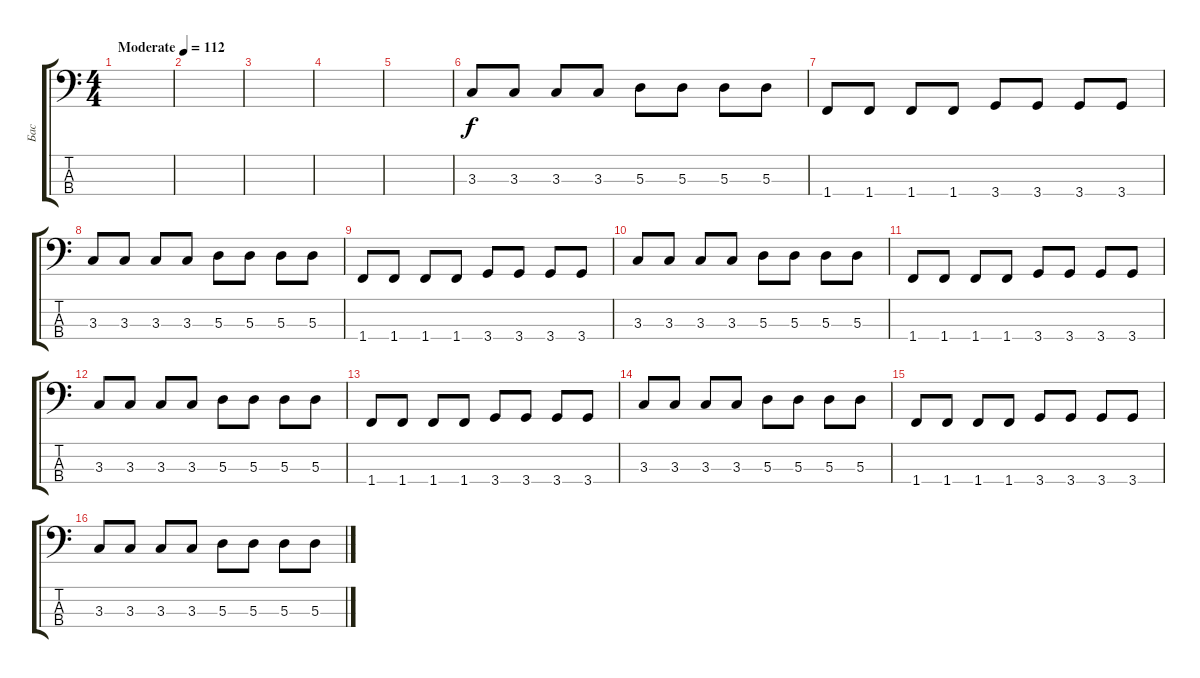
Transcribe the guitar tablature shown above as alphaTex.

\track ("Бас" "Бас") {instrument electricbassfinger}
\staff {score tabs}
\tuning (G2 D2 A1 E1) {hide}
\ts (4 4)
\tempo (112 "Moderate")
\clef f4
\ks c
|
|
|
|
|
3.3.8 3.3.8 3.3.8 3.3.8 5.3.8 5.3.8 5.3.8 5.3.8 |
1.4.8 1.4.8 1.4.8 1.4.8 3.4.8 3.4.8 3.4.8 3.4.8 |
3.3.8 3.3.8 3.3.8 3.3.8 5.3.8 5.3.8 5.3.8 5.3.8 |
1.4.8 1.4.8 1.4.8 1.4.8 3.4.8 3.4.8 3.4.8 3.4.8 |
3.3.8 3.3.8 3.3.8 3.3.8 5.3.8 5.3.8 5.3.8 5.3.8 |
1.4.8 1.4.8 1.4.8 1.4.8 3.4.8 3.4.8 3.4.8 3.4.8 |
3.3.8 3.3.8 3.3.8 3.3.8 5.3.8 5.3.8 5.3.8 5.3.8 |
1.4.8 1.4.8 1.4.8 1.4.8 3.4.8 3.4.8 3.4.8 3.4.8 |
3.3.8 3.3.8 3.3.8 3.3.8 5.3.8 5.3.8 5.3.8 5.3.8 |
1.4.8 1.4.8 1.4.8 1.4.8 3.4.8 3.4.8 3.4.8 3.4.8 |
3.3.8 3.3.8 3.3.8 3.3.8 5.3.8 5.3.8 5.3.8 5.3.8
